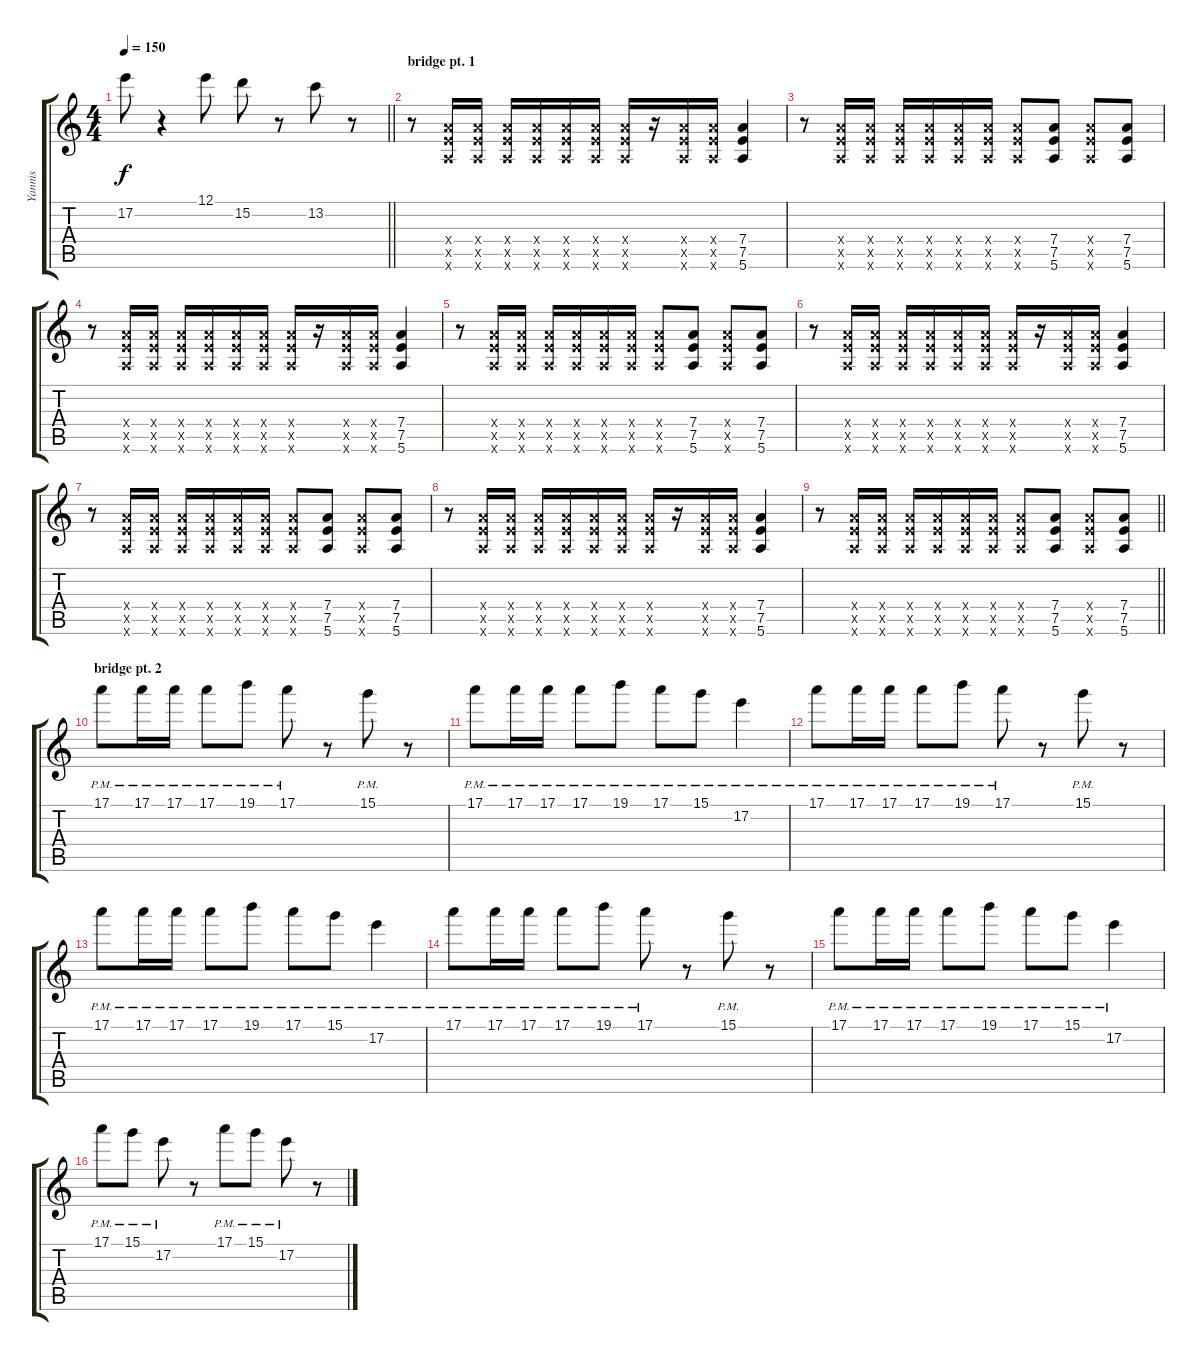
\track ("Yannis" "Yannis") {instrument electricguitarclean}
\staff {score tabs}
\tuning (E4 B3 G3 D3 A2 E2) {hide}
\ts (4 4)
\tempo 150
\clef g2
\barLineRight lightlight
\ks c
17.2.8{dy f} r.4 12.1.8 15.2.8 r.8 13.2.8 r.8 |
\section ("" "bridge pt. 1")
r.8{instrument overdrivenguitar} (7.4{x} 7.5{x} 5.6{x}).16 (7.4{x} 7.5{x} 5.6{x}).16 (7.4{x} 7.5{x} 5.6{x}).16 (7.4{x} 7.5{x} 5.6{x}).16 (7.4{x} 7.5{x} 5.6{x}).16 (7.4{x} 7.5{x} 5.6{x}).16 (7.4{x} 7.5{x} 5.6{x}).16 r.16 (7.4{x} 7.5{x} 5.6{x}).16 (7.4{x} 7.5{x} 5.6{x}).16 (7.4 7.5 5.6).4 |
r.8 (7.4{x} 7.5{x} 5.6{x}).16 (7.4{x} 7.5{x} 5.6{x}).16 (7.4{x} 7.5{x} 5.6{x}).16 (7.4{x} 7.5{x} 5.6{x}).16 (7.4{x} 7.5{x} 5.6{x}).16 (7.4{x} 7.5{x} 5.6{x}).16 (7.4{x} 7.5{x} 5.6{x}).8 (7.4 7.5 5.6).8 (7.4{x} 7.5{x} 5.6{x}).8 (7.4 7.5 5.6).8 |
r.8 (7.4{x} 7.5{x} 5.6{x}).16 (7.4{x} 7.5{x} 5.6{x}).16 (7.4{x} 7.5{x} 5.6{x}).16 (7.4{x} 7.5{x} 5.6{x}).16 (7.4{x} 7.5{x} 5.6{x}).16 (7.4{x} 7.5{x} 5.6{x}).16 (7.4{x} 7.5{x} 5.6{x}).16 r.16 (7.4{x} 7.5{x} 5.6{x}).16 (7.4{x} 7.5{x} 5.6{x}).16 (7.4 7.5 5.6).4 |
r.8 (7.4{x} 7.5{x} 5.6{x}).16 (7.4{x} 7.5{x} 5.6{x}).16 (7.4{x} 7.5{x} 5.6{x}).16 (7.4{x} 7.5{x} 5.6{x}).16 (7.4{x} 7.5{x} 5.6{x}).16 (7.4{x} 7.5{x} 5.6{x}).16 (7.4{x} 7.5{x} 5.6{x}).8 (7.4 7.5 5.6).8 (7.4{x} 7.5{x} 5.6{x}).8 (7.4 7.5 5.6).8 |
r.8 (7.4{x} 7.5{x} 5.6{x}).16 (7.4{x} 7.5{x} 5.6{x}).16 (7.4{x} 7.5{x} 5.6{x}).16 (7.4{x} 7.5{x} 5.6{x}).16 (7.4{x} 7.5{x} 5.6{x}).16 (7.4{x} 7.5{x} 5.6{x}).16 (7.4{x} 7.5{x} 5.6{x}).16 r.16 (7.4{x} 7.5{x} 5.6{x}).16 (7.4{x} 7.5{x} 5.6{x}).16 (7.4 7.5 5.6).4 |
r.8 (7.4{x} 7.5{x} 5.6{x}).16 (7.4{x} 7.5{x} 5.6{x}).16 (7.4{x} 7.5{x} 5.6{x}).16 (7.4{x} 7.5{x} 5.6{x}).16 (7.4{x} 7.5{x} 5.6{x}).16 (7.4{x} 7.5{x} 5.6{x}).16 (7.4{x} 7.5{x} 5.6{x}).8 (7.4 7.5 5.6).8 (7.4{x} 7.5{x} 5.6{x}).8 (7.4 7.5 5.6).8 |
r.8 (7.4{x} 7.5{x} 5.6{x}).16 (7.4{x} 7.5{x} 5.6{x}).16 (7.4{x} 7.5{x} 5.6{x}).16 (7.4{x} 7.5{x} 5.6{x}).16 (7.4{x} 7.5{x} 5.6{x}).16 (7.4{x} 7.5{x} 5.6{x}).16 (7.4{x} 7.5{x} 5.6{x}).16 r.16 (7.4{x} 7.5{x} 5.6{x}).16 (7.4{x} 7.5{x} 5.6{x}).16 (7.4 7.5 5.6).4 |
\barLineRight lightlight
r.8 (7.4{x} 7.5{x} 5.6{x}).16 (7.4{x} 7.5{x} 5.6{x}).16 (7.4{x} 7.5{x} 5.6{x}).16 (7.4{x} 7.5{x} 5.6{x}).16 (7.4{x} 7.5{x} 5.6{x}).16 (7.4{x} 7.5{x} 5.6{x}).16 (7.4{x} 7.5{x} 5.6{x}).8 (7.4 7.5 5.6).8 (7.4{x} 7.5{x} 5.6{x}).8 (7.4 7.5 5.6).8 |
\section ("" "bridge pt. 2")
17.1{pm}.8{instrument electricguitarclean} 17.1{pm}.16 17.1{pm}.16 17.1{pm}.8 19.1{pm}.8 17.1{pm}.8 r.8 15.1{pm}.8 r.8 |
17.1{pm}.8 17.1{pm}.16 17.1{pm}.16 17.1{pm}.8 19.1{pm}.8 17.1{pm}.8 15.1{pm}.8 17.2{pm}.4 |
17.1{pm}.8 17.1{pm}.16 17.1{pm}.16 17.1{pm}.8 19.1{pm}.8 17.1{pm}.8 r.8 15.1{pm}.8 r.8 |
17.1{pm}.8 17.1{pm}.16 17.1{pm}.16 17.1{pm}.8 19.1{pm}.8 17.1{pm}.8 15.1{pm}.8 17.2{pm}.4 |
17.1{pm}.8 17.1{pm}.16 17.1{pm}.16 17.1{pm}.8 19.1{pm}.8 17.1{pm}.8 r.8 15.1{pm}.8 r.8 |
17.1{pm}.8 17.1{pm}.16 17.1{pm}.16 17.1{pm}.8 19.1{pm}.8 17.1{pm}.8 15.1{pm}.8 17.2{pm}.4 |
17.1{pm}.8 15.1{pm}.8 17.2{pm}.8 r.8 17.1{pm}.8 15.1{pm}.8 17.2{pm}.8 r.8
